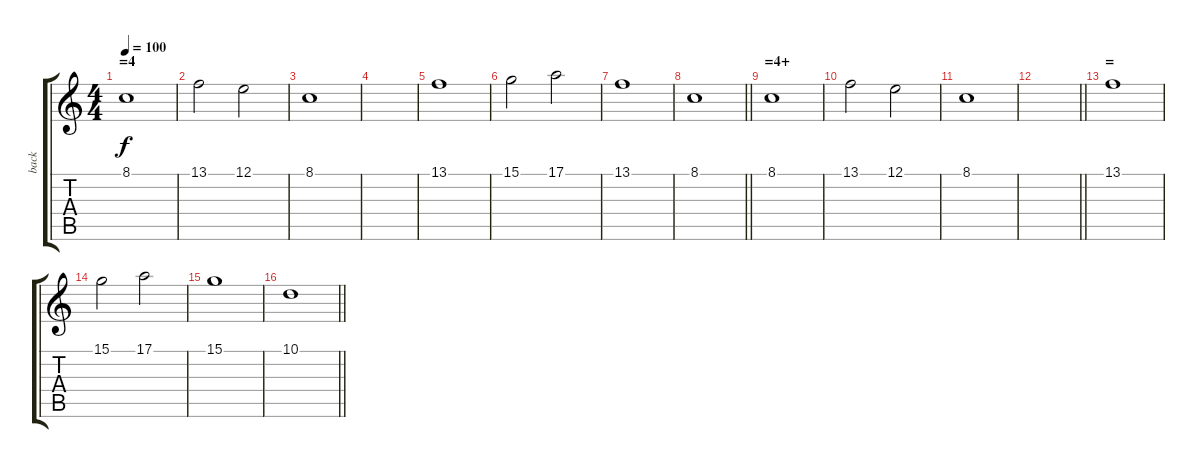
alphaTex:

\track ("back" "back") {instrument pad6metallic}
\staff {score tabs}
\tuning (E4 B3 G3 D3 A2 E2) {hide}
\ts (4 4)
\section ("" "=4")
\tempo 100
\clef g2
\ks c
8.1.1{dy f} |
13.1.2 12.1.2 |
8.1.1 |
|
13.1.1 |
15.1.2 17.1.2 |
13.1.1 |
\barLineRight lightlight
8.1.1 |
\section ("" "=4+")
8.1.1 |
13.1.2 12.1.2 |
8.1.1 |
\barLineRight lightlight
|
\section ("" "=")
13.1.1 |
15.1.2 17.1.2 |
15.1.1 |
\barLineRight lightlight
10.1.1
